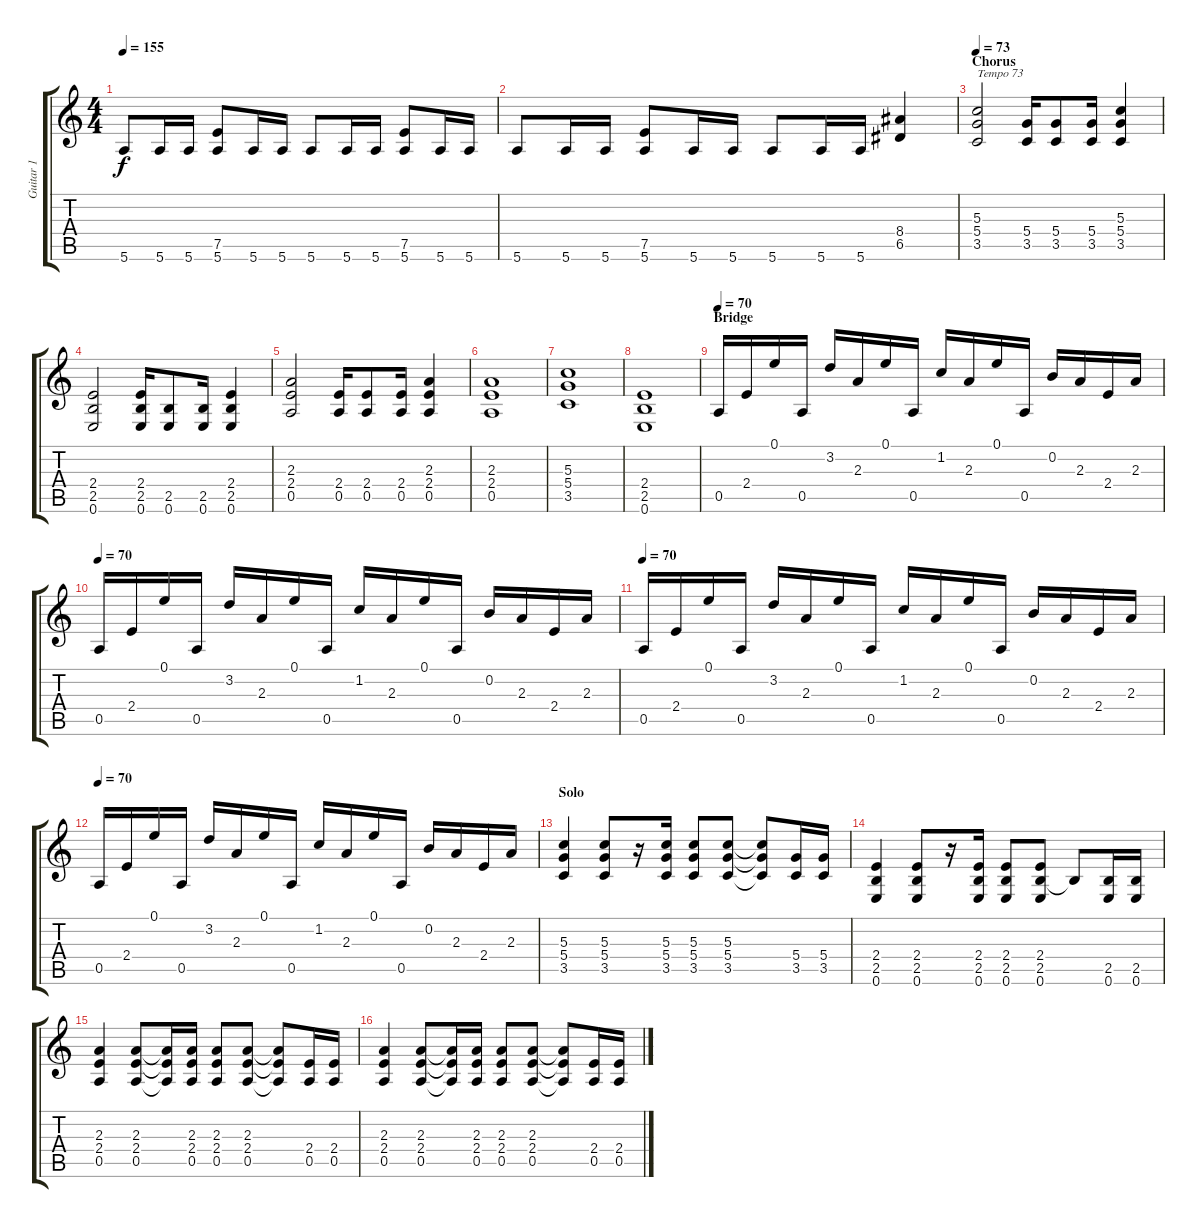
\track ("Guitar 1" "Guitar 1") {instrument overdrivenguitar}
\staff {score tabs}
\tuning (E4 B3 G3 D3 A2 E2) {hide}
\ts (4 4)
\tempo 155
\clef g2
\ks c
5.6.8{dy f} 5.6.16 5.6.16 (7.5 5.6).8 5.6.16 5.6.16 5.6.8 5.6.16 5.6.16 (7.5 5.6).8 5.6.16 5.6.16 |
5.6.8 5.6.16 5.6.16 (7.5 5.6).8 5.6.16 5.6.16 5.6.8 5.6.16 5.6.16 (8.4 6.5).4 |
\section ("" "Chorus")
\tempo 73
(5.3 5.4 3.5).2{txt "Tempo 73"} (5.4 3.5).16 (5.4 3.5).8 (5.4 3.5).16 (5.3 5.4 3.5).4 |
(2.4 2.5 0.6).2 (2.4 2.5 0.6).16 (2.5 0.6).8 (2.5 0.6).16 (2.4 2.5 0.6).4 |
(2.3 2.4 0.5).2 (2.4 0.5).16 (2.4 0.5).8 (2.4 0.5).16 (2.3 2.4 0.5).4 |
(2.3 2.4 0.5).1 |
(5.3 5.4 3.5).1 |
(2.4 2.5 0.6).1 |
\section ("" "Bridge")
\tempo 70
0.5.16 2.4.16 0.1.16 0.5.16 3.2.16 2.3.16 0.1.16 0.5.16 1.2.16 2.3.16 0.1.16 0.5.16 0.2.16 2.3.16 2.4.16 2.3.16 |
\tempo 70
0.5.16 2.4.16 0.1.16 0.5.16 3.2.16 2.3.16 0.1.16 0.5.16 1.2.16 2.3.16 0.1.16 0.5.16 0.2.16 2.3.16 2.4.16 2.3.16 |
\tempo 70
0.5.16 2.4.16 0.1.16 0.5.16 3.2.16 2.3.16 0.1.16 0.5.16 1.2.16 2.3.16 0.1.16 0.5.16 0.2.16 2.3.16 2.4.16 2.3.16 |
\tempo 70
0.5.16 2.4.16 0.1.16 0.5.16 3.2.16 2.3.16 0.1.16 0.5.16 1.2.16 2.3.16 0.1.16 0.5.16 0.2.16 2.3.16 2.4.16 2.3.16 |
\section ("" "Solo")
(5.3 5.4 3.5).4 (5.3 5.4 3.5).8 r.16 (5.3 5.4 3.5).16 (5.3 5.4 3.5).8 (5.3 5.4 3.5).8 (5.3{t} 5.4{t} 3.5{t}).8 (5.4 3.5).16 (5.4 3.5).16 |
(2.4 2.5 0.6).4 (2.4 2.5 0.6).8 r.16 (2.4 2.5 0.6).16 (2.4 2.5 0.6).8 (2.4 2.5 0.6).8 2.5{t}.8 (2.5 0.6).16 (2.5 0.6).16 |
(2.3 2.4 0.5).4 (2.3 2.4 0.5).8 (2.3{t} 2.4{t} 0.5{t}).16 (2.3 2.4 0.5).16 (2.3 2.4 0.5).8 (2.3 2.4 0.5).8 (2.3{t} 2.4{t} 0.5{t}).8 (2.4 0.5).16 (2.4 0.5).16 |
(2.3 2.4 0.5).4 (2.3 2.4 0.5).8 (2.3{t} 2.4{t} 0.5{t}).16 (2.3 2.4 0.5).16 (2.3 2.4 0.5).8 (2.3 2.4 0.5).8 (2.3{t} 2.4{t} 0.5{t}).8 (2.4 0.5).16 (2.4 0.5).16
